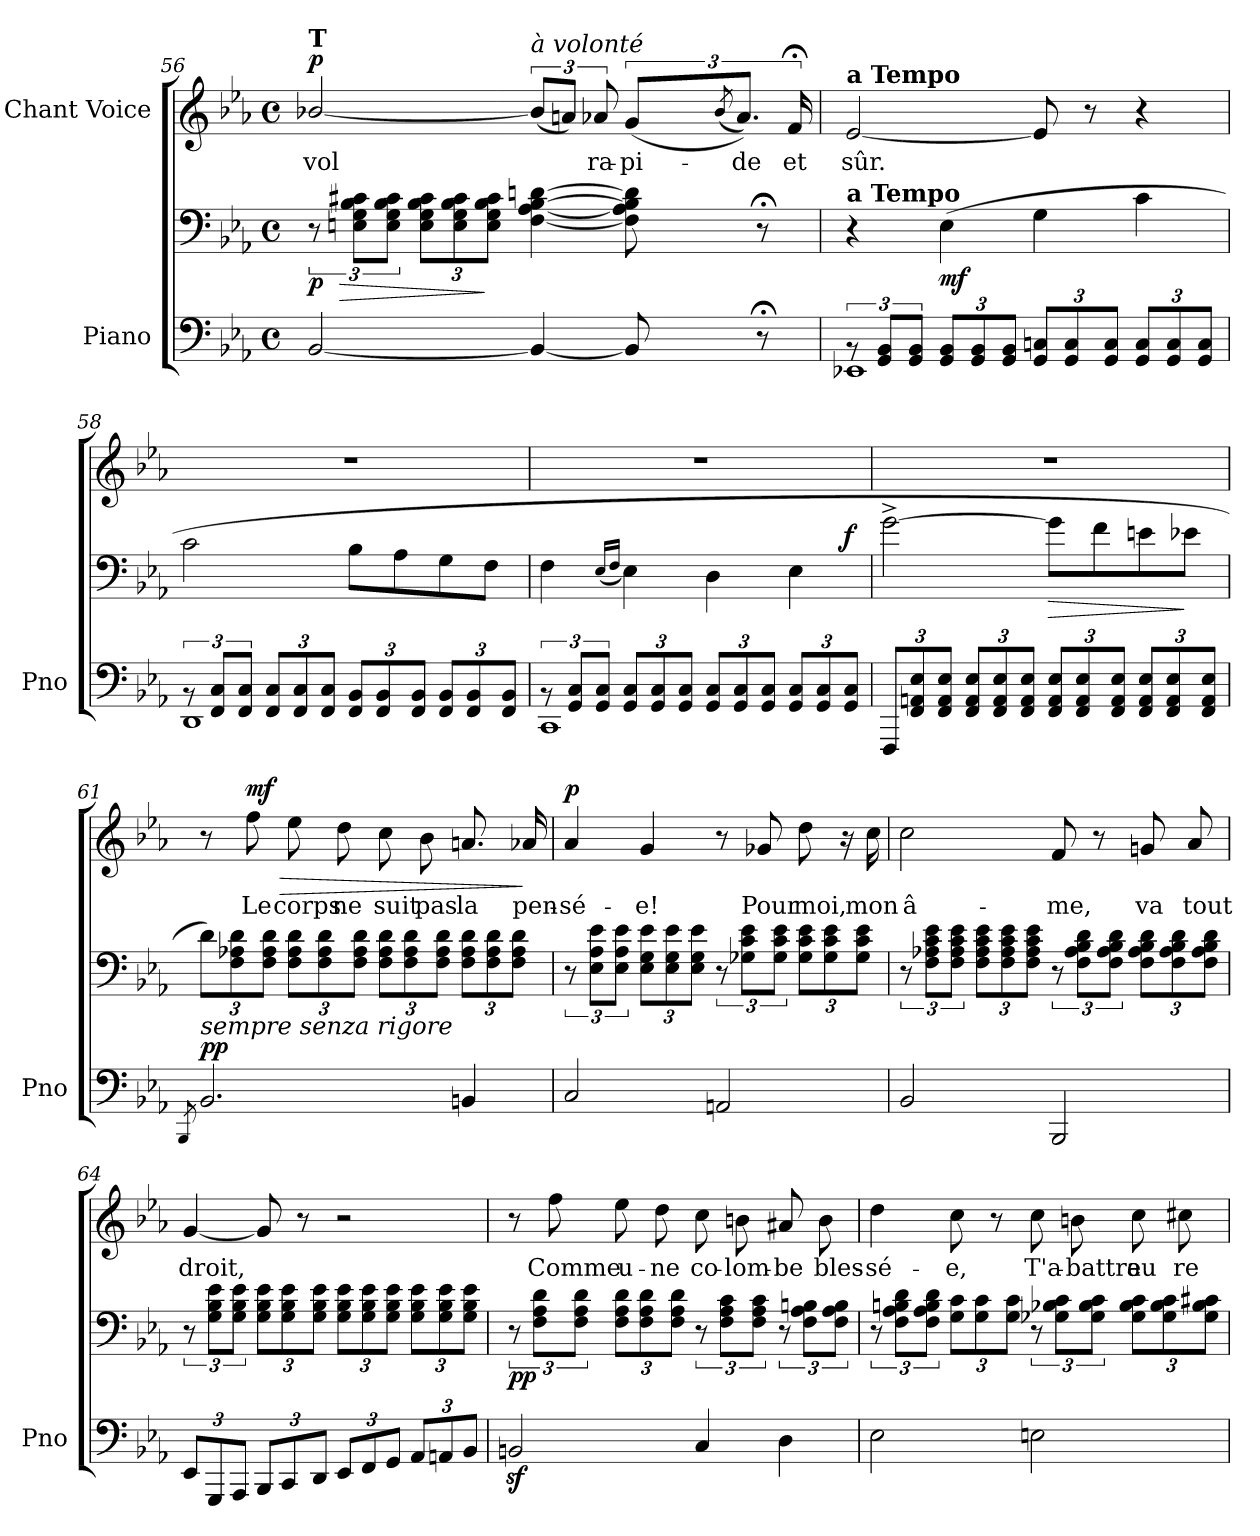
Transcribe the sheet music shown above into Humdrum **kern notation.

**kern	**kern	**dynam	**kern	**text	**dynam
*part2	*part2	*part2	*part1	*part1	*part1
*staff3	*staff2	*staff2/3	*staff1	*staff1	*staff1
*I"Piano	*	*	*I"Chant Voice	*	*
*I'Pno	*	*	*	*	*
*clefF4	*clefF4	*	*clefG2	*	*
*k[b-e-a-]	*k[b-e-a-]	*	*k[b-e-a-]	*	*
*M4/4	*M4/4	*	*M4/4	*	*
*met(c)	*met(c)	*	*met(c)	*	*
=56	=56	=56	=56	=56	=56
!	!	!	!LO:TX:a:B:t=T	!	!
!	!	!LO:DY:b	!	!LO:LY:b	!LO:DY:a
[2BB-/	12r	p	[2b-X/	vol	p
!	!	!LO:HP:b	!	!	!
.	12En\ 12G\ 12B-\ 12c#X\L	>	.	.	.
.	12E\ 12G\ 12B-\ 12c#\J	.	.	.	.
*	*Xbrackettup	*	*	*	*
.	12E\ 12G\ 12B-\ 12c#\L	.	.	.	.
.	12E\ 12G\ 12B-\ 12c#\	.	.	.	.
.	12E\ 12G\ 12B-\ 12c#\J	]	.	.	.
!	!	!	!LO:TX:a:i:t=à volonté	!	!
4BB-/_	[4F\ [4A-\ [4B-\ [4dn\	.	(<12b-/L]	.	.
.	.	.	12an/J)	.	.
!	!	!	!	!LO:LY:b	!
.	.	.	12a-X/	ra-	.
!	!	!	!	!LO:LY:b	!
8BB-/]	8F\] 8A-\] 8B-\] 8d\]	.	(<12g/L	-pi-	.
.	.	.	(<8qb-/	.	.
!	!	!	!	!LO:LY:b	!
.	.	.	12.a-/J))	-de	.
8r;<	8r;<	.	.	.	.
!	!	!	!	!LO:LY:b	!
.	.	.	24f;</	et	.
!!LO:LB:g=z
=57	=57	=57	=57	=57	=57
*^	*	*	*	*	*
!	!	!	!	!LO:TX:a:B:t=a Tempo	!	!
!	!	!LO:TX:a:B:t=a Tempo	!	!	!	!
!	!	!	!	!	!LO:LY:b	!
12rBB	1EE-X	4r	.	[2e-/	sûr.	.
12GG/ 12BB-/L	.	.	.	.	.	.
12GG/ 12BB-/J	.	.	.	.	.	.
*Xbrackettup	*	*	*	*	*	*
!	!	!	!LO:DY:b	!	!	!
12GG/ 12BB-/L	.	(>4E-\	mf	.	.	.
12GG/ 12BB-/	.	.	.	.	.	.
12GG/ 12BB-/J	.	.	.	.	.	.
12GG/ 12Cn/L	.	4G\	.	8e-/]	.	.
12GG/ 12C/	.	.	.	.	.	.
.	.	.	.	8r	.	.
12GG/ 12C/J	.	.	.	.	.	.
12GG/ 12C/L	.	4c\	.	4r	.	.
12GG/ 12C/	.	.	.	.	.	.
12GG/ 12C/J	.	.	.	.	.	.
=58	=58	=58	=58	=58	=58	=58
*brackettup	*	*	*	*	*	*
12rBB	1DD	2c\	.	1r	.	.
12FF/ 12C/L	.	.	.	.	.	.
12FF/ 12C/J	.	.	.	.	.	.
*Xbrackettup	*	*	*	*	*	*
12FF/ 12C/L	.	.	.	.	.	.
12FF/ 12C/	.	.	.	.	.	.
12FF/ 12C/J	.	.	.	.	.	.
12FF/ 12BB-/L	.	8B-\L	.	.	.	.
12FF/ 12BB-/	.	.	.	.	.	.
.	.	8A-\	.	.	.	.
12FF/ 12BB-/J	.	.	.	.	.	.
12FF/ 12BB-/L	.	8G\	.	.	.	.
12FF/ 12BB-/	.	.	.	.	.	.
.	.	8F\J	.	.	.	.
12FF/ 12BB-/J	.	.	.	.	.	.
!!LO:LB:g=z
=59	=59	=59	=59	=59	=59	=59
*brackettup	*	*	*	*	*	*
*	*	*^	*	*	*	*
12rBB	1CC	4F\	3%2ryy	.	1r	.	.
12GG/ 12C/L	.	.	.	.	.	.	.
12GG/ 12C/J	.	.	.	.	.	.	.
.	.	(<16qE-/LL	.	.	.	.	.
.	.	16qF/JJ	.	.	.	.	.
*Xbrackettup	*	*	*	*	*	*	*
12GG/ 12C/L	.	4E-\)	.	.	.	.	.
12GG/ 12C/	.	.	.	.	.	.	.
12GG/ 12C/J	.	.	.	.	.	.	.
12GG/ 12C/L	.	4D\	.	.	.	.	.
12GG/ 12C/	.	.	.	.	.	.	.
12GG/ 12C/J	.	.	6.ryy	.	.	.	.
12GG/ 12C/L	.	4E-\	.	.	.	.	.
12GG/ 12C/	.	.	.	.	.	.	.
!	!	!	!	!LO:DY:a	!	!	!
12GG/ 12C/J	.	.	12ryy	f	.	.	.
*v	*v	*	*	*	*	*	*
*	*v	*v	*	*	*	*
=60	=60	=60	=60	=60	=60
12FFF/L	[2g^\	.	1r	.	.
12FF/ 12AAn/ 12E-/	.	.	.	.	.
12FF/ 12AA/ 12E-/J	.	.	.	.	.
12FF/ 12AA/ 12E-/L	.	.	.	.	.
12FF/ 12AA/ 12E-/	.	.	.	.	.
12FF/ 12AA/ 12E-/J	.	.	.	.	.
!	!	!LO:HP:b	!	!	!
12FF/ 12AA/ 12E-/L	8g\L]	>	.	.	.
12FF/ 12AA/ 12E-/	.	.	.	.	.
.	8f\	.	.	.	.
12FF/ 12AA/ 12E-/J	.	.	.	.	.
12FF/ 12AA/ 12E-/L	8en\	.	.	.	.
12FF/ 12AA/ 12E-/	.	.	.	.	.
.	8e-X\J	]	.	.	.
12FF/ 12AA/ 12E-/J	.	.	.	.	.
!!LO:PB:g=z
=61	=61	=61	=61	=61	=61
8qBBB-/	.	.	.	.	.
!	!LO:TX:b:i:t=sempre senza rigore	!	!	!	!
!	!	!LO:DY:a=2	!	!	!
2.BB-/	12d\L)	pp	8r	.	.
.	12F\ 12A-X\ 12d\	.	.	.	.
!	!	!	!	!LO:LY:b	!LO:HP:b
!	!	!	!	!	!LO:DY:n=1:a
.	.	.	8ff\	Le	> mf
.	12F\ 12A-\ 12d\J	.	.	.	.
!	!	!	!	!LO:LY:b	!
.	12F\ 12A-\ 12d\L	.	8ee-\	corps	.
.	12F\ 12A-\ 12d\	.	.	.	.
!	!	!	!	!LO:LY:b	!
.	.	.	8dd\	ne	.
.	12F\ 12A-\ 12d\J	.	.	.	.
!	!	!	!	!LO:LY:b	!
.	12F\ 12A-\ 12d\L	.	8cc\	suit	.
.	12F\ 12A-\ 12d\	.	.	.	.
!	!	!	!	!LO:LY:b	!
.	.	.	8b-\	pas	.
.	12F\ 12A-\ 12d\J	.	.	.	.
!	!	!	!	!LO:LY:b	!
4BBn/	12F\ 12A-\ 12d\L	.	8.an/	la	.
.	12F\ 12A-\ 12d\	.	.	.	.
.	12F\ 12A-\ 12d\J	.	.	.	.
!	!	!	!	!LO:LY:b	!
.	.	.	16a-X/	pen-	]
=62	=62	=62	=62	=62	=62
*	*brackettup	*	*	*	*
!	!	!	!	!LO:LY:b	!LO:DY:a
2C/	12r	.	4a-/	-sé-	p
.	12E-\ 12A-\ 12e-\L	.	.	.	.
.	12E-\ 12A-\ 12e-\J	.	.	.	.
*	*Xbrackettup	*	*	*	*
!	!	!	!	!LO:LY:b	!
.	12E-\ 12G\ 12e-\L	.	4g/	-e!	.
.	12E-\ 12G\ 12e-\	.	.	.	.
.	12E-\ 12G\ 12e-\J	.	.	.	.
*	*brackettup	*	*	*	*
2AAn/	12r	.	8r	.	.
.	12G-X\ 12c\ 12e-\L	.	.	.	.
!	!	!	!	!LO:LY:b	!
.	.	.	8g-X/	Pour	.
.	12G-\ 12c\ 12e-\J	.	.	.	.
*	*Xbrackettup	*	*	*	*
!	!	!	!	!LO:LY:b	!
.	12G-\ 12c\ 12e-\L	.	8dd\	moi,	.
.	12G-\ 12c\ 12e-\	.	.	.	.
.	.	.	16r	.	.
.	12G-\ 12c\ 12e-\J	.	.	.	.
!	!	!	!	!LO:LY:b	!
.	.	.	16cc\	mon	.
!!LO:LB:g=z
=63	=63	=63	=63	=63	=63
*	*brackettup	*	*	*	*
!	!	!	!	!LO:LY:b	!
2BB-/	12r	.	2cc\	â-	.
.	12F\ 12A-X\ 12c\ 12e-\L	.	.	.	.
.	12F\ 12A-\ 12c\ 12e-\J	.	.	.	.
*	*Xbrackettup	*	*	*	*
.	12F\ 12A-\ 12c\ 12e-\L	.	.	.	.
.	12F\ 12A-\ 12c\ 12e-\	.	.	.	.
.	12F\ 12A-\ 12c\ 12e-\J	.	.	.	.
*	*brackettup	*	*	*	*
!	!	!	!	!LO:LY:b	!
2BBB-/	12r	.	8f/	-me,	.
.	12F\ 12A-\ 12B-\ 12d\L	.	.	.	.
.	.	.	8r	.	.
.	12F\ 12A-\ 12B-\ 12d\J	.	.	.	.
*	*Xbrackettup	*	*	*	*
!	!	!	!	!LO:LY:b	!
.	12F\ 12A-\ 12B-\ 12d\L	.	8gn/	va	.
.	12F\ 12A-\ 12B-\ 12d\	.	.	.	.
!	!	!	!	!LO:LY:b	!
.	.	.	8a-/	tout	.
.	12F\ 12A-\ 12B-\ 12d\J	.	.	.	.
=64	=64	=64	=64	=64	=64
*	*brackettup	*	*	*	*
!	!	!	!	!LO:LY:b	!
12EE-/L	12r	.	[4g/	droit,	.
12GGG/	12G\ 12B-\ 12e-\L	.	.	.	.
12AAA-/J	12G\ 12B-\ 12e-\J	.	.	.	.
*	*Xbrackettup	*	*	*	*
12BBB-/L	12G\ 12B-\ 12e-\L	.	8g/]	.	.
12CC/	12G\ 12B-\ 12e-\	.	.	.	.
.	.	.	8r	.	.
12DD/J	12G\ 12B-\ 12e-\J	.	.	.	.
12EE-/L	12G\ 12B-\ 12e-\L	.	2r	.	.
12FF/	12G\ 12B-\ 12e-\	.	.	.	.
12GG/J	12G\ 12B-\ 12e-\J	.	.	.	.
12AA-/L	12G\ 12B-\ 12e-\L	.	.	.	.
12AAn/	12G\ 12B-\ 12e-\	.	.	.	.
12BB-/J	12G\ 12B-\ 12e-\J	.	.	.	.
!!LO:LB:g=z
=65	=65	=65	=65	=65	=65
*	*brackettup	*	*	*	*
!	!	!LO:DY:b	!	!	!
2BBnz</	12r	pp	8r	.	.
.	12F\ 12A-\ 12d\L	.	.	.	.
!	!	!	!	!LO:LY:b	!
.	.	.	8ff\	Comme	.
.	12F\ 12A-\ 12d\J	.	.	.	.
*	*Xbrackettup	*	*	*	*
!	!	!	!	!LO:LY:b	!
.	12F\ 12A-\ 12d\L	.	8ee-\	u-	.
.	12F\ 12A-\ 12d\	.	.	.	.
!	!	!	!	!LO:LY:b	!
.	.	.	8dd\	-ne	.
.	12F\ 12A-\ 12d\J	.	.	.	.
*	*brackettup	*	*	*	*
!	!	!	!	!LO:LY:b	!
4C/	12r	.	8cc\	co-	.
.	12F\ 12A-\ 12c\L	.	.	.	.
!	!	!	!	!LO:LY:b	!
.	.	.	8bn\	-lom-	.
.	12F\ 12A-\ 12c\J	.	.	.	.
!	!	!	!	!LO:LY:b	!
4D\	12r	.	8a#X/	-be	.
.	12F\ 12A-\ 12Bn\L	.	.	.	.
!	!	!	!	!LO:LY:b	!
.	.	.	8b\	bles-	.
.	12F\ 12A-\ 12B\J	.	.	.	.
=66	=66	=66	=66	=66	=66
!	!	!	!	!LO:LY:b	!
2E-\	12r	.	4dd\	-sé-	.
.	12F\ 12A-\ 12Bn\ 12d\L	.	.	.	.
.	12F\ 12A-\ 12B\ 12d\J	.	.	.	.
*	*Xbrackettup	*	*	*	*
!	!	!	!	!LO:LY:b	!
.	12G\ 12c\L	.	8cc\	-e,	.
.	12G\ 12c\	.	.	.	.
.	.	.	8r	.	.
.	12G\ 12c\J	.	.	.	.
*	*brackettup	*	*	*	*
!	!	!	!	!LO:LY:b	!
2En\	12r	.	8cc\	T'a-	.
.	12G-X\ 12B-X\ 12c\L	.	.	.	.
!	!	!	!	!LO:LY:b	!
.	.	.	8bn\	-battre	.
.	12G-\ 12B-\ 12c\J	.	.	.	.
*	*Xbrackettup	*	*	*	*
!	!	!	!	!LO:LY:b	!
.	12G-\ 12B-\ 12c\L	.	8cc\	au	.
.	12G-\ 12B-\ 12c\	.	.	.	.
!	!	!	!	!LO:LY:b	!
.	.	.	8cc#X\	re-	.
.	12G-\ 12B-\ 12c#X\J	.	.	.	.
=	=	=	=	=	=
*-	*-	*-	*-	*-	*-
